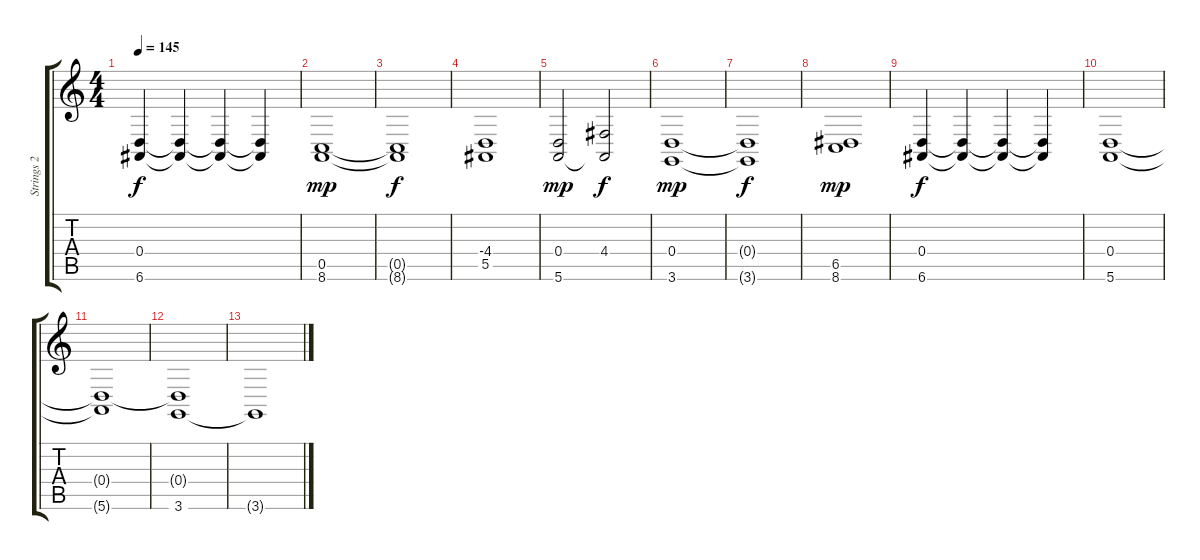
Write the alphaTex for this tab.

\track ("Strings 2" "Strings 2") {instrument stringensemble2}
\staff {score tabs}
\tuning (E4 B3 G3 D3 A2 E2) {hide}
\ts (4 4)
\tempo 145
\clef g2
\ks c
(0.4 6.6).4{dy f} (0.4{t} 6.6{t}).4 (0.4{t} 6.6{t}).4 (0.4{t} 6.6{t}).4 |
(0.5 8.6).1{dy mp} |
(0.5{t} 8.6{t}).1{dy f} |
(-4.4 5.5).1 |
(0.4 5.6).2{dy mp} (4.4 5.6{t}).2{dy f} |
(0.4 3.6).1{dy mp volume 15} |
(0.4{t} 3.6{t}).1{dy f} |
(6.5 8.6).1{dy mp} |
(0.4 6.6).4{dy f} (0.4{t} 6.6{t}).4 (0.4{t} 6.6{t}).4 (0.4{t} 6.6{t}).4 |
(0.4 5.6).1 |
(0.4{t} 5.6{t}).1 |
(0.4{t} 3.6).1 |
3.6{t}.1
